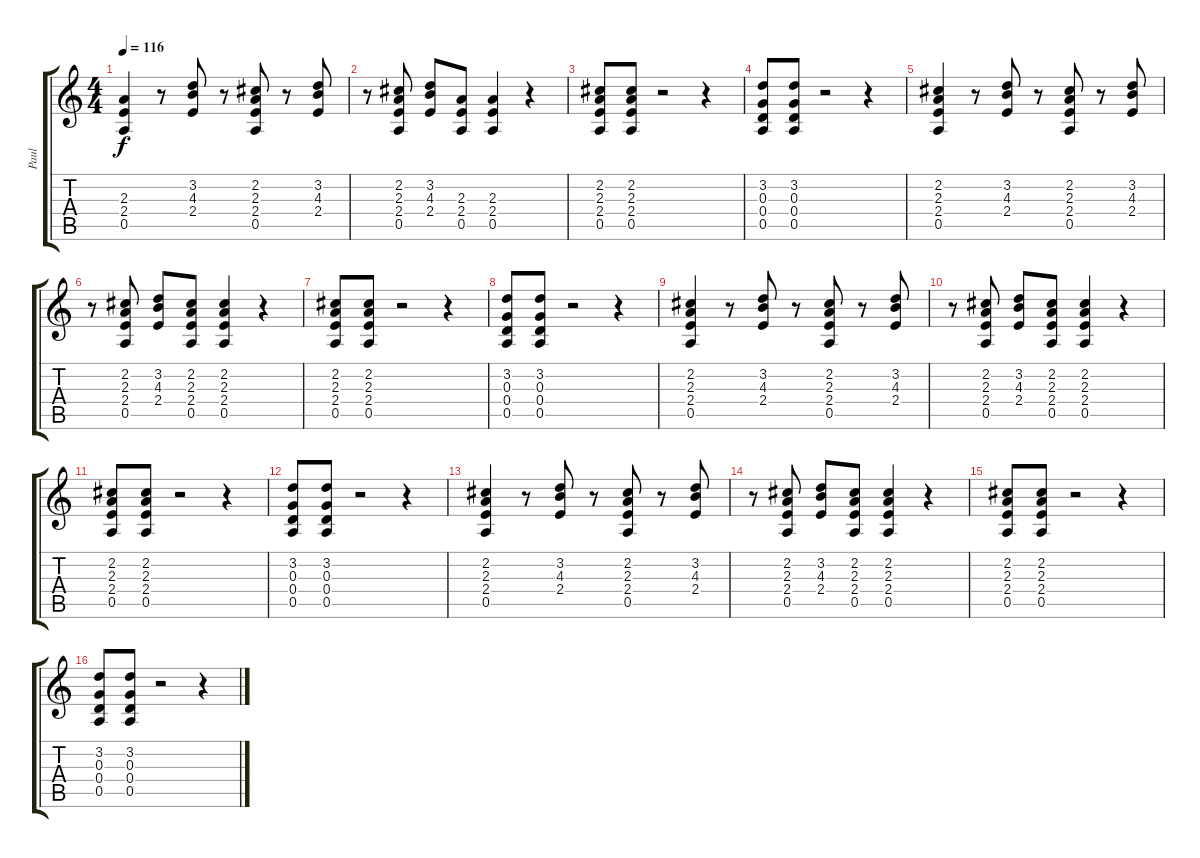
\track ("Paul" "Paul") {instrument distortionguitar}
\staff {score tabs}
\tuning (E4 B3 G3 D3 A2 E2) {hide}
\ts (4 4)
\tempo 116
\clef g2
\ks c
(2.3 2.4 0.5).4{dy f} r.8 (3.2 4.3 2.4).8 r.8 (2.2 2.3 2.4 0.5).8 r.8 (3.2 4.3 2.4).8 |
r.8 (2.2 2.3 2.4 0.5).8 (3.2 4.3 2.4).8 (2.3 2.4 0.5).8 (2.3 2.4 0.5).4 r.4 |
(2.2 2.3 2.4 0.5).8 (2.2 2.3 2.4 0.5).8 r.2 r.4 |
(3.2 0.3 0.4 0.5).8 (3.2 0.3 0.4 0.5).8 r.2 r.4 |
(2.2 2.3 2.4 0.5).4 r.8 (3.2 4.3 2.4).8 r.8 (2.2 2.3 2.4 0.5).8 r.8 (3.2 4.3 2.4).8 |
r.8 (2.2 2.3 2.4 0.5).8 (3.2 4.3 2.4).8 (2.2 2.3 2.4 0.5).8 (2.2 2.3 2.4 0.5).4 r.4 |
(2.2 2.3 2.4 0.5).8 (2.2 2.3 2.4 0.5).8 r.2 r.4 |
(3.2 0.3 0.4 0.5).8 (3.2 0.3 0.4 0.5).8 r.2 r.4 |
(2.2 2.3 2.4 0.5).4 r.8 (3.2 4.3 2.4).8 r.8 (2.2 2.3 2.4 0.5).8 r.8 (3.2 4.3 2.4).8 |
r.8 (2.2 2.3 2.4 0.5).8 (3.2 4.3 2.4).8 (2.2 2.3 2.4 0.5).8 (2.2 2.3 2.4 0.5).4 r.4 |
(2.2 2.3 2.4 0.5).8 (2.2 2.3 2.4 0.5).8 r.2 r.4 |
(3.2 0.3 0.4 0.5).8 (3.2 0.3 0.4 0.5).8 r.2 r.4 |
(2.2 2.3 2.4 0.5).4 r.8 (3.2 4.3 2.4).8 r.8 (2.2 2.3 2.4 0.5).8 r.8 (3.2 4.3 2.4).8 |
r.8 (2.2 2.3 2.4 0.5).8 (3.2 4.3 2.4).8 (2.2 2.3 2.4 0.5).8 (2.2 2.3 2.4 0.5).4 r.4 |
(2.2 2.3 2.4 0.5).8 (2.2 2.3 2.4 0.5).8 r.2 r.4 |
(3.2 0.3 0.4 0.5).8 (3.2 0.3 0.4 0.5).8 r.2 r.4
